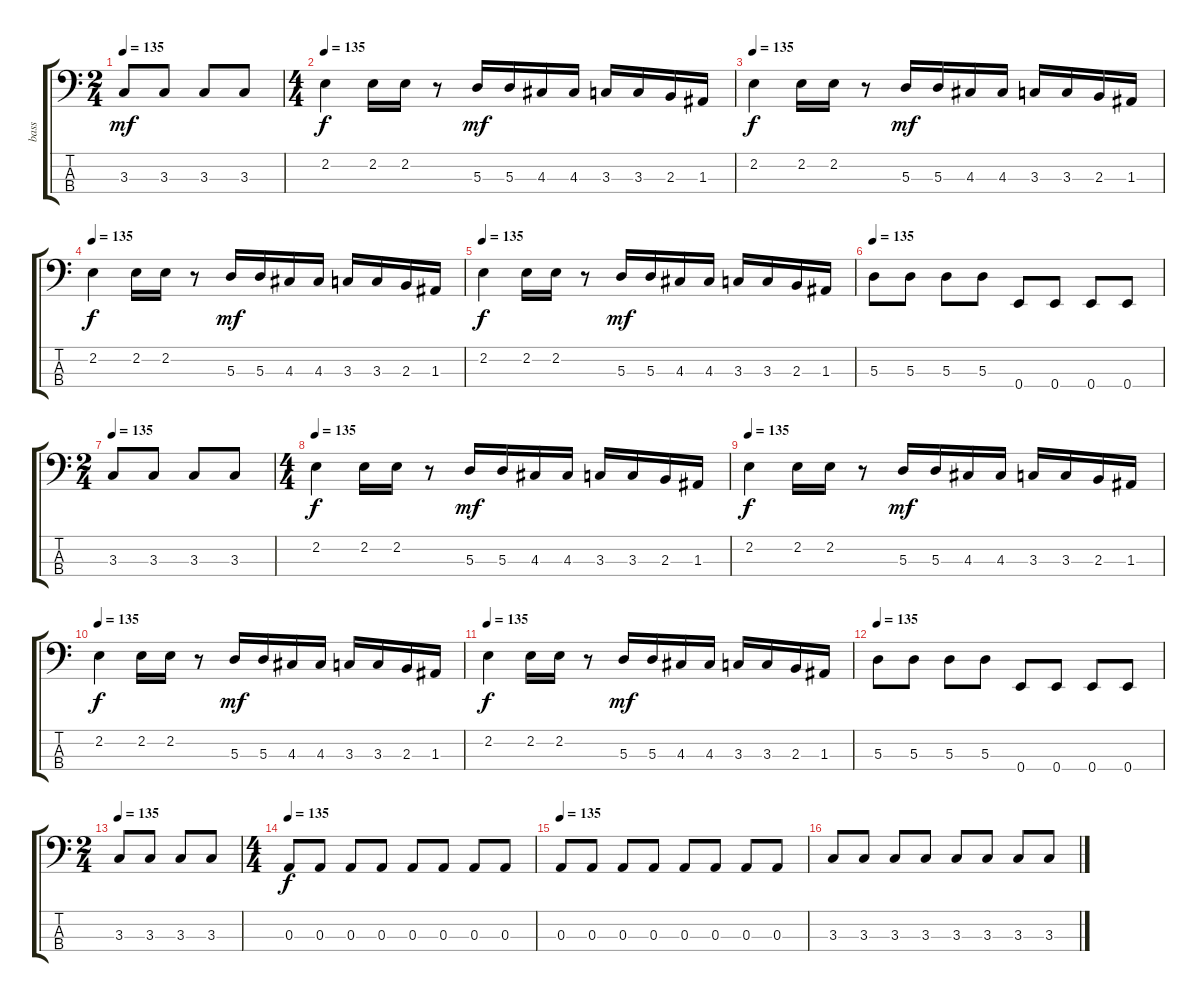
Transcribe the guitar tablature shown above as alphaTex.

\track ("bass" "bass") {instrument electricbassfinger}
\staff {score tabs}
\tuning (G2 D2 A1 E1) {hide}
\ts (2 4)
\tempo 135
\clef f4
\ks c
3.3.8{dy mf} 3.3.8 3.3.8 3.3.8 |
\ts (4 4)
\tempo 135
2.2.4{dy f} 2.2.16 2.2.16 r.8 5.3.16{dy mf} 5.3.16 4.3.16 4.3.16 3.3.16 3.3.16 2.3.16 1.3.16 |
\tempo 135
2.2.4{dy f} 2.2.16 2.2.16 r.8 5.3.16{dy mf} 5.3.16 4.3.16 4.3.16 3.3.16 3.3.16 2.3.16 1.3.16 |
\tempo 135
2.2.4{dy f} 2.2.16 2.2.16 r.8 5.3.16{dy mf} 5.3.16 4.3.16 4.3.16 3.3.16 3.3.16 2.3.16 1.3.16 |
\tempo 135
2.2.4{dy f} 2.2.16 2.2.16 r.8 5.3.16{dy mf} 5.3.16 4.3.16 4.3.16 3.3.16 3.3.16 2.3.16 1.3.16 |
\tempo 135
5.3.8 5.3.8 5.3.8 5.3.8 0.4.8 0.4.8 0.4.8 0.4.8 |
\ts (2 4)
\tempo 135
3.3.8 3.3.8 3.3.8 3.3.8 |
\ts (4 4)
\tempo 135
2.2.4{dy f} 2.2.16 2.2.16 r.8 5.3.16{dy mf} 5.3.16 4.3.16 4.3.16 3.3.16 3.3.16 2.3.16 1.3.16 |
\tempo 135
2.2.4{dy f} 2.2.16 2.2.16 r.8 5.3.16{dy mf} 5.3.16 4.3.16 4.3.16 3.3.16 3.3.16 2.3.16 1.3.16 |
\tempo 135
2.2.4{dy f} 2.2.16 2.2.16 r.8 5.3.16{dy mf} 5.3.16 4.3.16 4.3.16 3.3.16 3.3.16 2.3.16 1.3.16 |
\tempo 135
2.2.4{dy f} 2.2.16 2.2.16 r.8 5.3.16{dy mf} 5.3.16 4.3.16 4.3.16 3.3.16 3.3.16 2.3.16 1.3.16 |
\tempo 135
5.3.8 5.3.8 5.3.8 5.3.8 0.4.8 0.4.8 0.4.8 0.4.8 |
\ts (2 4)
\tempo 135
3.3.8 3.3.8 3.3.8 3.3.8 |
\ts (4 4)
\tempo 135
0.3.8{dy f} 0.3.8 0.3.8 0.3.8 0.3.8 0.3.8 0.3.8 0.3.8 |
\tempo 135
0.3.8 0.3.8 0.3.8 0.3.8 0.3.8 0.3.8 0.3.8 0.3.8 |
3.3.8 3.3.8 3.3.8 3.3.8 3.3.8 3.3.8 3.3.8 3.3.8
